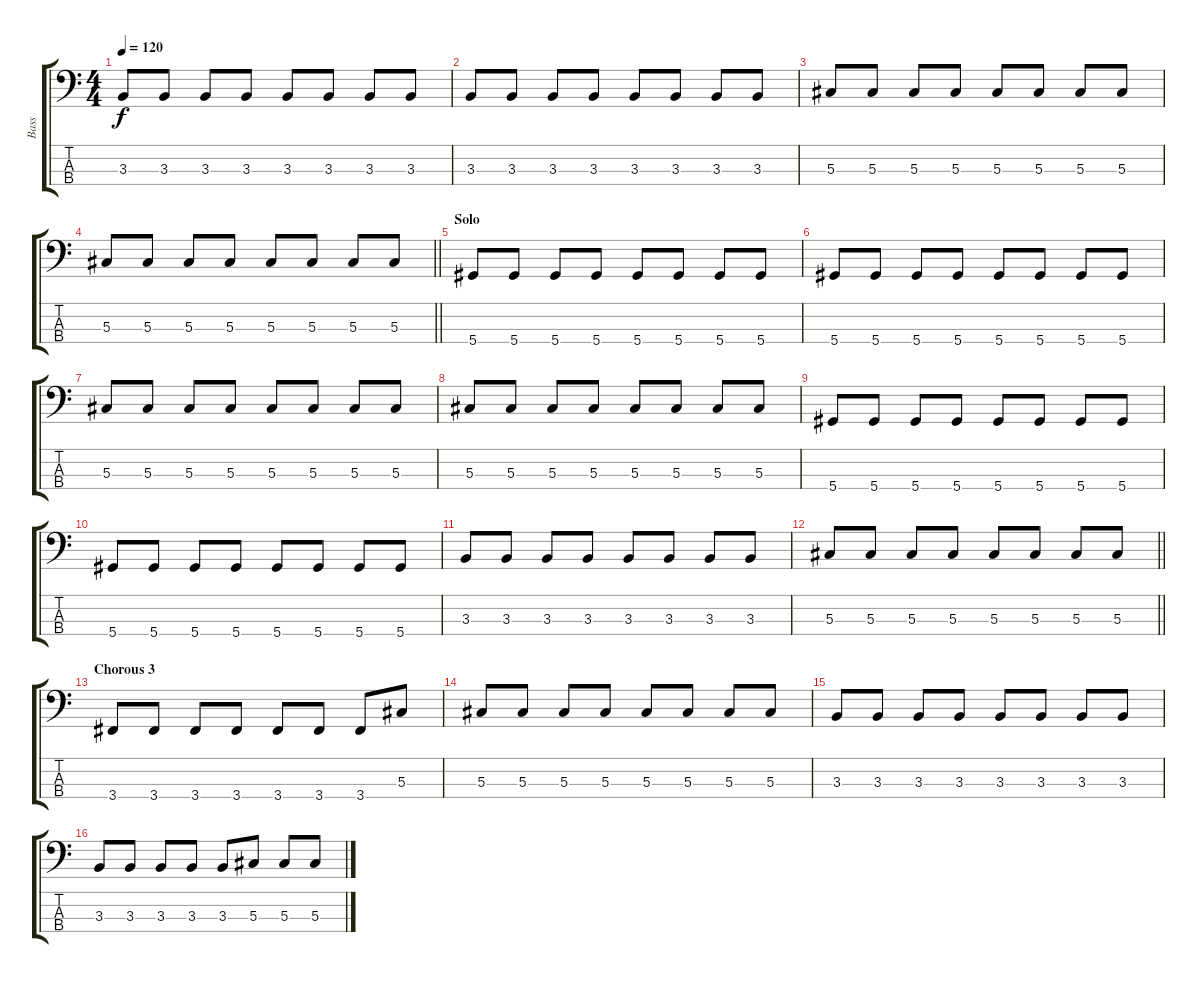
\track ("Bass" "Bass") {instrument electricbassfinger}
\staff {score tabs}
\tuning (Gb2 Db2 Ab1 Eb1) {hide}
\ts (4 4)
\tempo 120
\clef f4
\ks c
3.3.8{dy f} 3.3.8 3.3.8 3.3.8 3.3.8 3.3.8 3.3.8 3.3.8 |
3.3.8 3.3.8 3.3.8 3.3.8 3.3.8 3.3.8 3.3.8 3.3.8 |
5.3.8 5.3.8 5.3.8 5.3.8 5.3.8 5.3.8 5.3.8 5.3.8 |
\barLineRight lightlight
5.3.8 5.3.8 5.3.8 5.3.8 5.3.8 5.3.8 5.3.8 5.3.8 |
\section ("" "Solo")
5.4.8 5.4.8 5.4.8 5.4.8 5.4.8 5.4.8 5.4.8 5.4.8 |
5.4.8 5.4.8 5.4.8 5.4.8 5.4.8 5.4.8 5.4.8 5.4.8 |
5.3.8 5.3.8 5.3.8 5.3.8 5.3.8 5.3.8 5.3.8 5.3.8 |
5.3.8 5.3.8 5.3.8 5.3.8 5.3.8 5.3.8 5.3.8 5.3.8 |
5.4.8 5.4.8 5.4.8 5.4.8 5.4.8 5.4.8 5.4.8 5.4.8 |
5.4.8 5.4.8 5.4.8 5.4.8 5.4.8 5.4.8 5.4.8 5.4.8 |
3.3.8 3.3.8 3.3.8 3.3.8 3.3.8 3.3.8 3.3.8 3.3.8 |
\barLineRight lightlight
5.3.8 5.3.8 5.3.8 5.3.8 5.3.8 5.3.8 5.3.8 5.3.8 |
\section ("" "Chorous 3")
3.4.8 3.4.8 3.4.8 3.4.8 3.4.8 3.4.8 3.4.8 5.3.8 |
5.3.8 5.3.8 5.3.8 5.3.8 5.3.8 5.3.8 5.3.8 5.3.8 |
3.3.8 3.3.8 3.3.8 3.3.8 3.3.8 3.3.8 3.3.8 3.3.8 |
3.3.8 3.3.8 3.3.8 3.3.8 3.3.8 5.3.8 5.3.8 5.3.8
